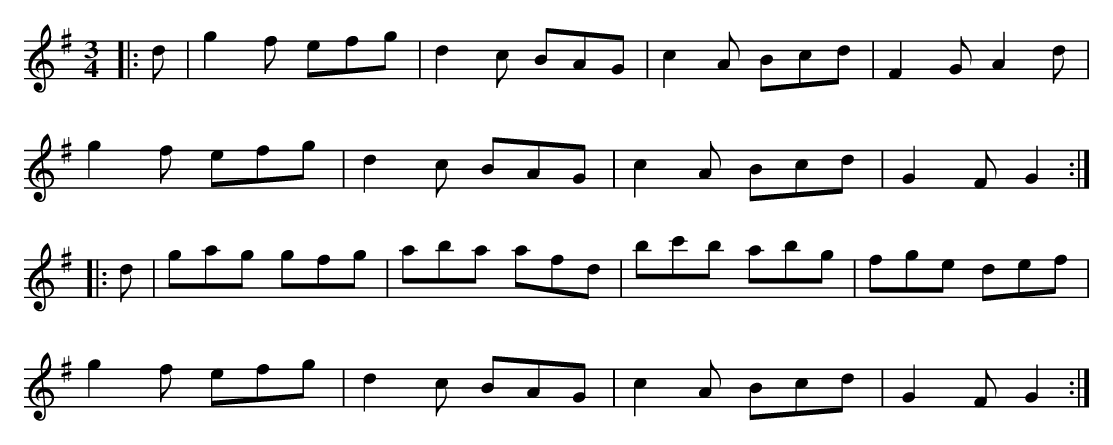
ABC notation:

X:1
M:3/4
K:G
|:d|g2 f efg|d2 c BAG|c2 A Bcd|F2 G A2 d|
g2 f efg|d2 c BAG|c2 A Bcd|G2 F G2 :|
|:d|gag gfg|aba afd|bc'b abg|fge def|
g2 f efg|d2 c BAG|c2 A Bcd|G2 F G2 :|
